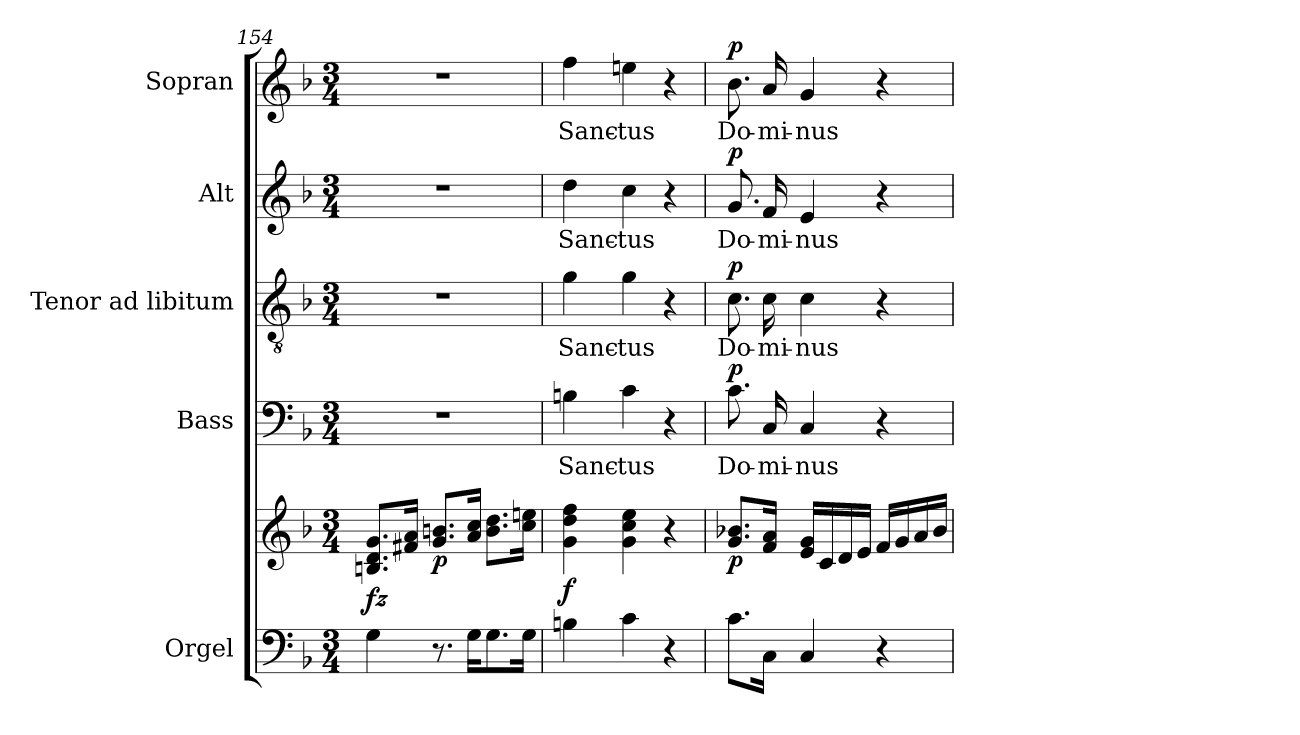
**kern	**kern	**dynam	**kern	**text	**dynam	**kern	**text	**dynam	**kern	**text	**dynam	**kern	**text	**dynam
*part5	*part5	*part5	*part4	*part4	*part4	*part3	*part3	*part3	*part2	*part2	*part2	*part1	*part1	*part1
*staff6	*staff5	*staff5/6	*staff4	*staff4	*staff4	*staff3	*staff3	*staff3	*staff2	*staff2	*staff2	*staff1	*staff1	*staff1
*I"Orgel	*	*	*I"Bass	*	*	*I"Tenor ad libitum	*	*	*I"Alt	*	*	*I"Sopran	*	*
*I'Org.	*	*	*I'B.	*	*	*I'T.	*	*	*I'A.	*	*	*I'S.	*	*
*clefF4	*clefG2	*	*clefF4	*	*	*clefGv2	*	*	*clefG2	*	*	*clefG2	*	*
*k[b-]	*k[b-]	*	*k[b-]	*	*	*k[b-]	*	*	*k[b-]	*	*	*k[b-]	*	*
*F:	*F:	*	*F:	*	*	*F:	*	*	*F:	*	*	*F:	*	*
*M3/4	*M3/4	*	*M3/4	*	*	*M3/4	*	*	*M3/4	*	*	*M3/4	*	*
=154	=154	=154	=154	=154	=154	=154	=154	=154	=154	=154	=154	=154	=154	=154
!	!	!LO:DY:b	!	!	!	!	!	!	!	!	!	!	!	!
4G\	8.Bn/ 8.d/ 8.g/L	fz	2.r	.	.	2.r	.	.	2.r	.	.	2.r	.	.
.	16f#X/ 16a/Jk	.	.	.	.	.	.	.	.	.	.	.	.	.
!	!	!LO:DY:b	!	!	!	!	!	!	!	!	!	!	!	!
8.r	8.g/ 8.bn/L	p	.	.	.	.	.	.	.	.	.	.	.	.
16G\KL	16a/ 16cc/Jk	.	.	.	.	.	.	.	.	.	.	.	.	.
8.G\	8.b\ 8.dd\L	.	.	.	.	.	.	.	.	.	.	.	.	.
16G\Jk	16cc\ 16een\Jk	.	.	.	.	.	.	.	.	.	.	.	.	.
=155	=155	=155	=155	=155	=155	=155	=155	=155	=155	=155	=155	=155	=155	=155
!	!	!LO:DY:b	!	!LO:LY:b	!	!	!LO:LY:b	!	!	!LO:LY:b	!	!	!LO:LY:b	!
4Bn\	4g\ 4dd\ 4ff\	f	4Bn\	Sanc-	.	4g\	Sanc-	.	4dd\	Sanc-	.	4ff\	Sanc-	.
!	!	!	!	!LO:LY:b	!	!	!LO:LY:b	!	!	!LO:LY:b	!	!	!LO:LY:b	!
4c\	4g\ 4cc\ 4ee\	.	4c\	-tus	.	4g\	-tus	.	4cc\	-tus	.	4een\	-tus	.
4r	4r	.	4r	.	.	4r	.	.	4r	.	.	4r	.	.
=156	=156	=156	=156	=156	=156	=156	=156	=156	=156	=156	=156	=156	=156	=156
!	!	!LO:DY:b	!	!LO:LY:b	!LO:DY:a	!	!LO:LY:b	!LO:DY:a	!	!LO:LY:b	!LO:DY:a	!	!LO:LY:b	!LO:DY:a
8.c\L	8.g/ 8.b-X/L	p	8.c\	Do-	p	8.c\	Do-	p	8.g/	Do-	p	8.b-\	Do-	p
!	!	!	!	!LO:LY:b	!	!	!LO:LY:b	!	!	!LO:LY:b	!	!	!LO:LY:b	!
16C\Jk	16f/ 16a/Jk	.	16C/	-mi-	.	16c\	-mi-	.	16f/	-mi-	.	16a/	-mi-	.
!	!	!	!	!LO:LY:b	!	!	!LO:LY:b	!	!	!LO:LY:b	!	!	!LO:LY:b	!
4C/	16e/ 16g/LL	.	4C/	-nus	.	4c\	-nus	.	4e/	-nus	.	4g/	-nus	.
.	16c/	.	.	.	.	.	.	.	.	.	.	.	.	.
.	16d/	.	.	.	.	.	.	.	.	.	.	.	.	.
.	16e/JJ	.	.	.	.	.	.	.	.	.	.	.	.	.
4r	16f/LL	.	4r	.	.	4r	.	.	4r	.	.	4r	.	.
.	16g/	.	.	.	.	.	.	.	.	.	.	.	.	.
.	16a/	.	.	.	.	.	.	.	.	.	.	.	.	.
.	16b-/JJ	.	.	.	.	.	.	.	.	.	.	.	.	.
=	=	=	=	=	=	=	=	=	=	=	=	=	=	=
*-	*-	*-	*-	*-	*-	*-	*-	*-	*-	*-	*-	*-	*-	*-
